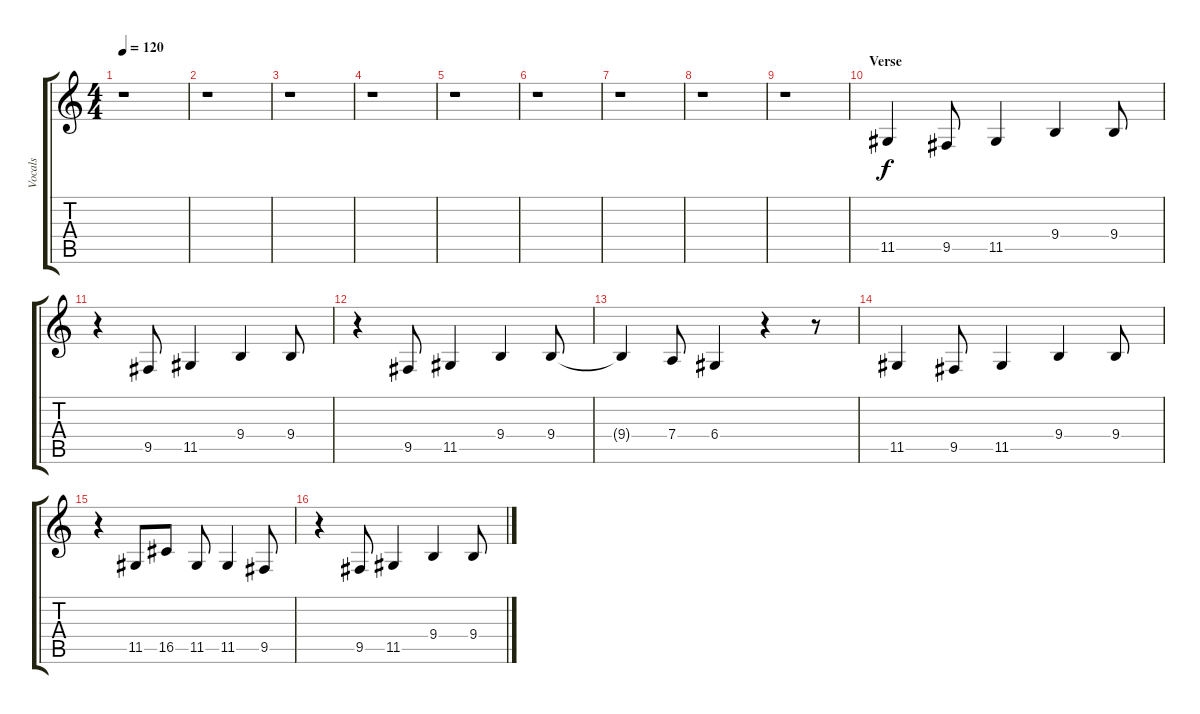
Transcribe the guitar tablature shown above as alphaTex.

\track ("Vocals" "Vocals") {instrument altosax}
\staff {score tabs}
\tuning (E4 B3 G3 D3 A2 E2) {hide}
\ts (4 4)
\tempo 120
\clef g2
\ks c
r.1{dy f} |
r.1 |
r.1 |
r.1 |
r.1 |
r.1 |
r.1 |
r.1 |
r.1 |
\section ("" "Verse")
11.5.4 9.5.8 11.5.4 9.4.4 9.4.8 |
r.4 9.5.8 11.5.4 9.4.4 9.4.8 |
r.4 9.5.8 11.5.4 9.4.4 9.4.8 |
9.4{t}.4 7.4.8 6.4.4 r.4 r.8 |
11.5.4 9.5.8 11.5.4 9.4.4 9.4.8 |
r.4 11.5.8 16.5.8 11.5.8 11.5.4 9.5.8 |
r.4 9.5.8 11.5.4 9.4.4 9.4.8
